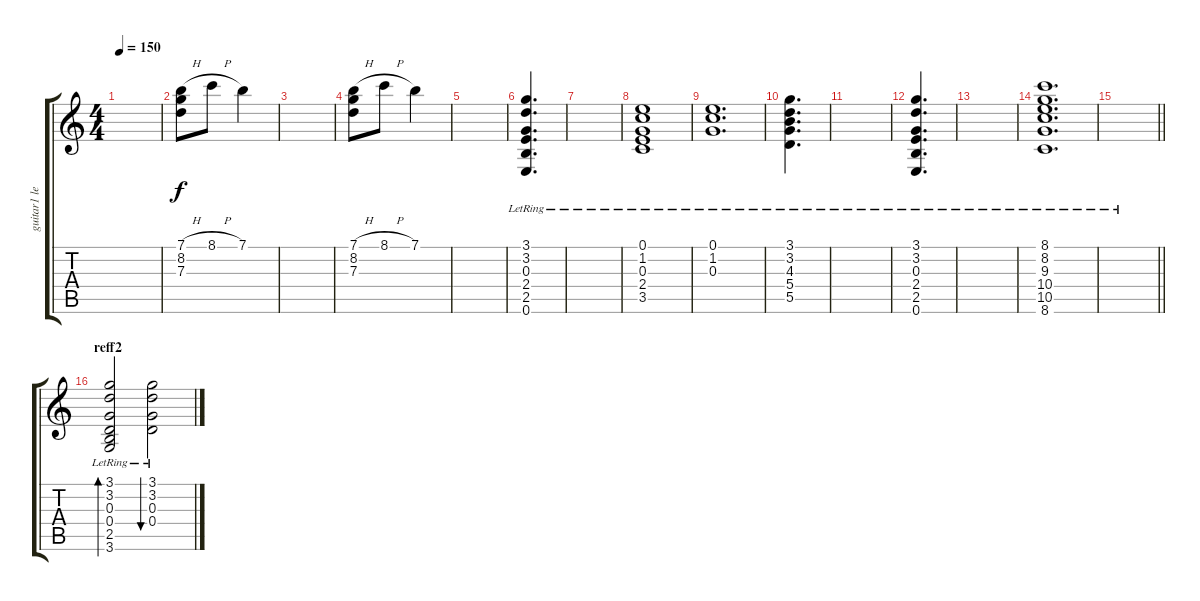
\track ("guitar1 lead" "guitar1 le") {instrument acousticguitarsteel}
\staff {score tabs}
\tuning (E4 B3 G3 D3 A2 E2) {hide}
\ts (4 4)
\tempo 150
\clef g2
\ks c
|
(7.1{h} 8.2 7.3).8 8.1{h}.8 7.1.4 |
|
(7.1{h} 8.2 7.3).8 8.1{h}.8 7.1.4 |
|
(3.1{lr} 3.2{lr} 0.3{lr} 2.4{lr} 2.5{lr} 0.6{lr}).4{d} |
|
(0.1 1.2 0.3 2.4{lr} 3.5).1 |
(0.1 1.2 0.3{lr}).1{d} |
(3.1 3.2 4.3 5.4{lr} 5.5).4{d} |
|
(3.1{lr} 3.2{lr} 0.3{lr} 2.4 2.5{lr} 0.6{lr}).4{d} |
|
(8.1 8.2 9.3 10.4{lr} 10.5 8.6).1{d} |
\barLineRight lightlight
|
\section ("" "reff2")
(3.1 3.2 0.3 0.4 2.5 3.6{lr}).2{bd 60} (3.1 3.2 0.3{lr} 0.4).2{bu 60}
